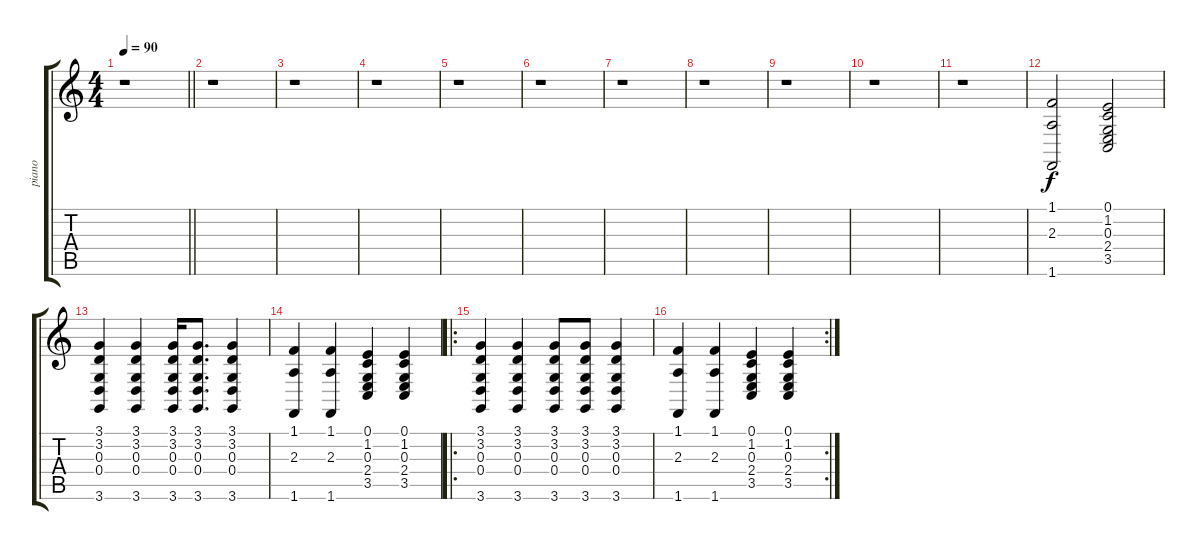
\track ("piano" "piano") {instrument acousticgrandpiano}
\staff {score tabs}
\tuning (E4 B3 G3 D3 A2 E2) {hide}
\ts (4 4)
\tempo 90
\clef g2
\barLineRight lightlight
\ks c
r.1{dy f} |
r.1 |
r.1 |
r.1 |
r.1 |
r.1 |
r.1 |
r.1 |
r.1 |
r.1 |
r.1 |
(1.1 2.3 1.6).2 (0.1 1.2 0.3 2.4 3.5).2 |
(3.1 3.2 0.3 0.4 3.6).4 (3.1 3.2 0.3 0.4 3.6).4 (3.1 3.2 0.3 0.4 3.6).16 (3.1 3.2 0.3 0.4 3.6).8{d} (3.1 3.2 0.3 0.4 3.6).4 |
(1.1 2.3 1.6).4 (1.1 2.3 1.6).4 (0.1 1.2 0.3 2.4 3.5).4 (0.1 1.2 0.3 2.4 3.5).4 |
\ro
(3.1 3.2 0.3 0.4 3.6).4 (3.1 3.2 0.3 0.4 3.6).4 (3.1 3.2 0.3 0.4 3.6).8 (3.1 3.2 0.3 0.4 3.6).8 (3.1 3.2 0.3 0.4 3.6).4 |
\rc 2
(1.1 2.3 1.6).4 (1.1 2.3 1.6).4 (0.1 1.2 0.3 2.4 3.5).4 (0.1 1.2 0.3 2.4 3.5).4
